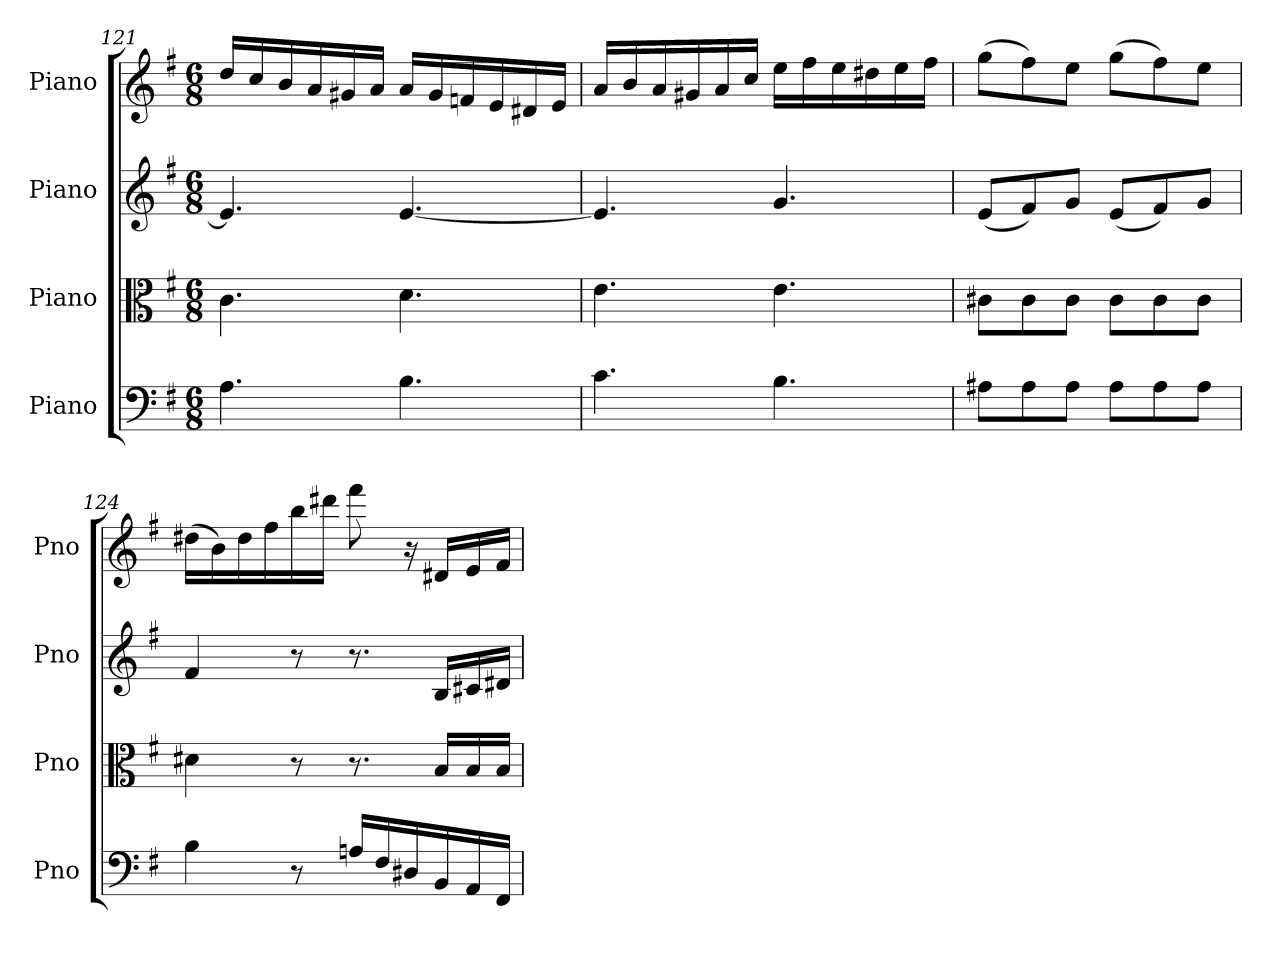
**kern	**kern	**kern	**kern
*part4	*part3	*part2	*part1
*staff4	*staff3	*staff2	*staff1
*I"Piano	*I"Piano	*I"Piano	*I"Piano
*I'Pno	*I'Pno	*I'Pno	*I'Pno
*clefF4	*clefC3	*clefG2	*clefG2
*k[f#]	*k[f#]	*k[f#]	*k[f#]
*M6/8	*M6/8	*M6/8	*M6/8
=121	=121	=121	=121
4.A\	4.c\	4.e/]	16dd/LL
.	.	.	16cc/
.	.	.	16b/
.	.	.	16a/
.	.	.	16g#X/
.	.	.	16a/JJ
4.B\	4.d\	[4.e/	16a/LL
.	.	.	16g#/
.	.	.	16fn/
.	.	.	16e/
.	.	.	16d#X/
.	.	.	16e/JJ
!!LO:LB:g=z
=122	=122	=122	=122
4.c\	4.e\	4.e/]	16a/LL
.	.	.	16b/
.	.	.	16a/
.	.	.	16g#X/
.	.	.	16a/
.	.	.	16cc/JJ
4.B\	4.e\	4.g/	16ee\LL
.	.	.	16ff#\
.	.	.	16ee\
.	.	.	16dd#X\
.	.	.	16ee\
.	.	.	16ff#\JJ
=123	=123	=123	=123
8A#X\L	8c#X\L	(8e/L	(8gg\L
8A#\	8c#\	8f#/)	8ff#\)
8A#\J	8c#\J	8g/J	8ee\J
8A#\L	8c#\L	(8e/L	(8gg\L
8A#\	8c#\	8f#/)	8ff#\)
8A#\J	8c#\J	8g/J	8ee\J
=124	=124	=124	=124
4B\	4d#X\	4f#/	(16dd#X\LL
.	.	.	16b\)
.	.	.	16dd#\
.	.	.	16ff#\
8r	8r	8r	16bb\
.	.	.	16ddd#X\JJ
16An/LL	8.r	8.r	8fff#\
16F#/	.	.	.
16D#X/	.	.	16r
16BB/	16B/LL	16B/LL	16d#X/LL
16AA/	16B/	16c#X/	16e/
16FF#/JJ	16B/JJ	16d#X/JJ	16f#/JJ
=	=	=	=
*-	*-	*-	*-
